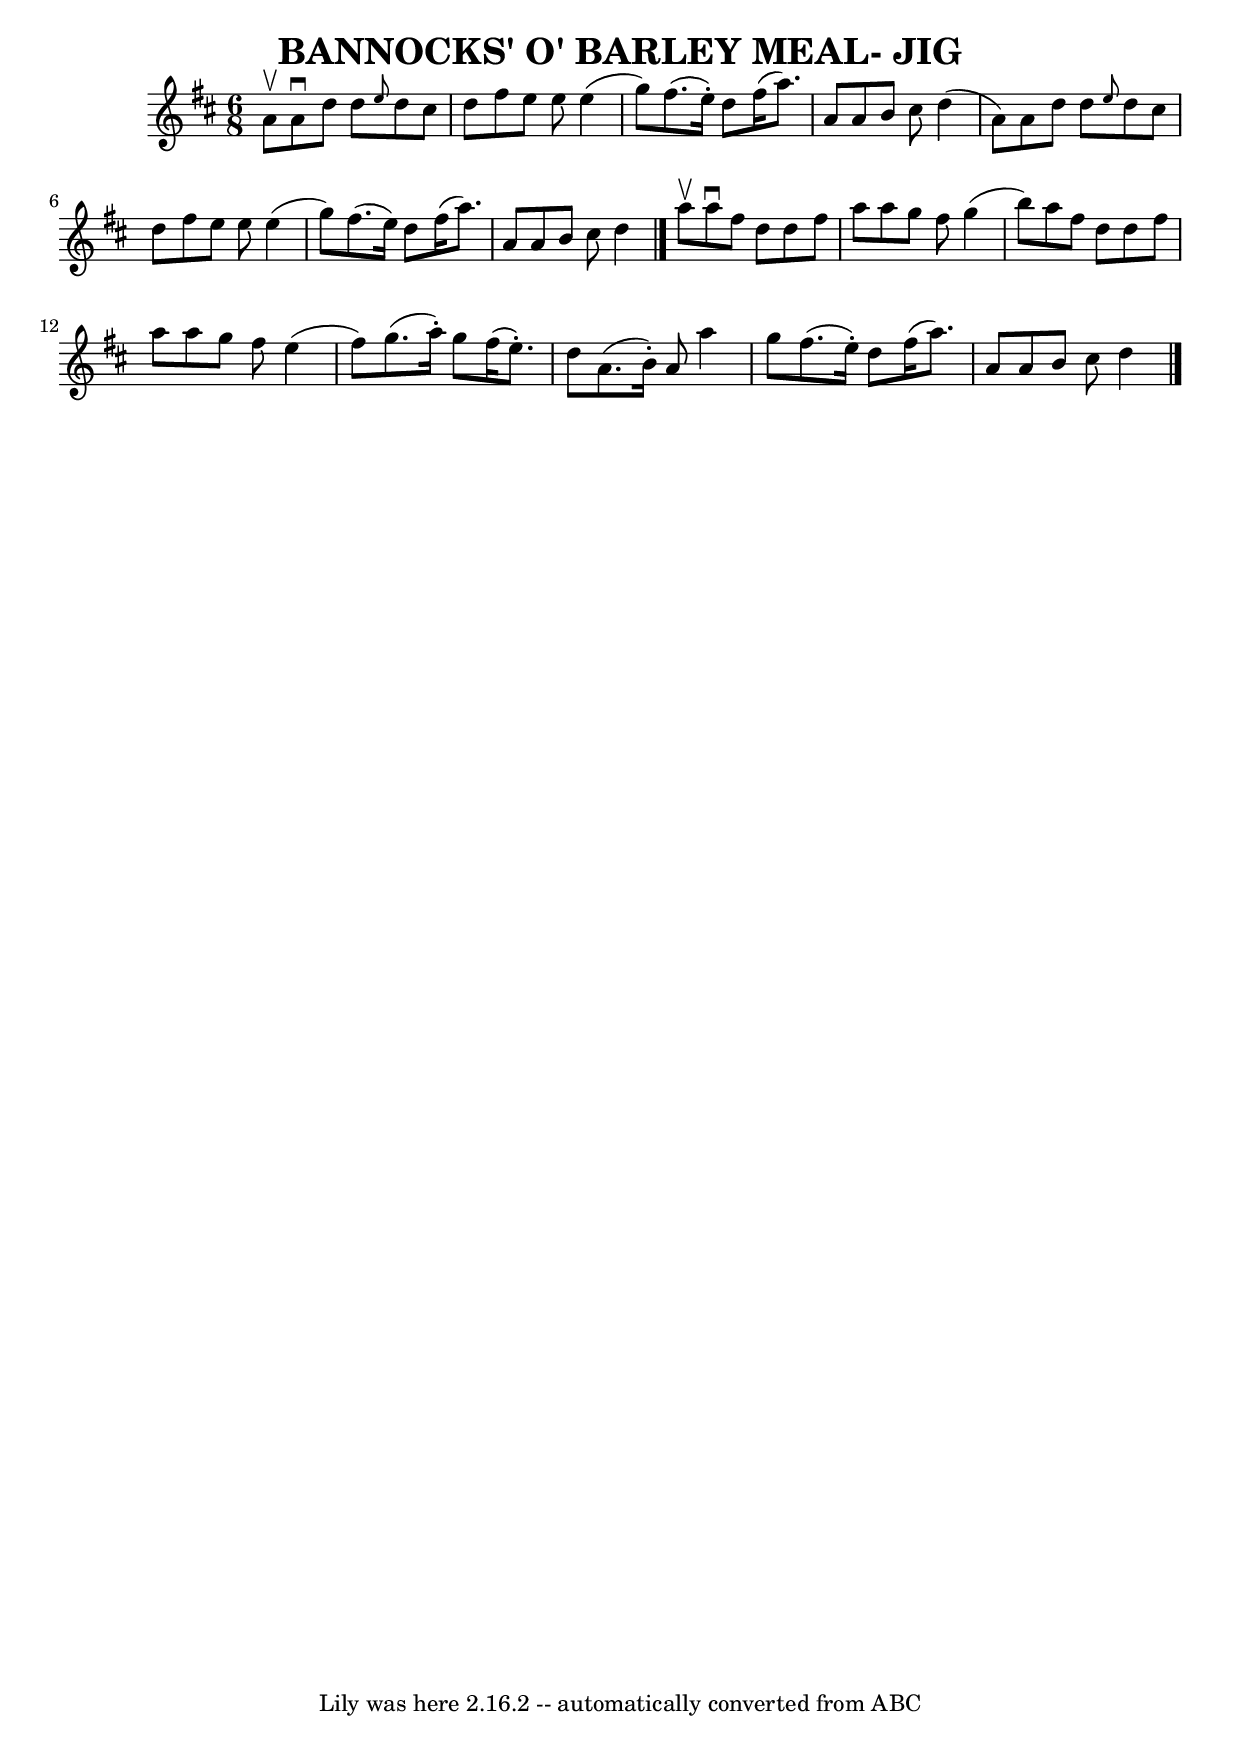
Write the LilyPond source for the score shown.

\version "2.7.40"
\include "Mammoth.ily"
\header {
	%% book = "Ryan's Mammoth Collection of Fiddle Tunes"
	crossRefNumber = "1"
	footnotes = ""
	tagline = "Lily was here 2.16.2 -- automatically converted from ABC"
	title = "BANNOCKS' O' BARLEY MEAL- JIG"
}
voicedefault =  {
\set Score.defaultBarType = "empty"

\time 6/8 \key d \major a'8^\upbow       |
 a'8^\downbow d''8    
d''8  \grace { e''8  } d''8 cis''8 d''8    |
 fis''8 e''8 
 e''8 e''4 (g''8)   |
 fis''8. (e''16 -.) d''8    
fis''16 (a''8.) a'8    |
 a'8 b'8 cis''8 d''4 (a'8  
-)       |
 a'8 d''8 d''8  \grace { e''8  } d''8 cis''8   
 d''8    |
 fis''8 e''8 e''8 e''4 (g''8)   |
   
fis''8. (e''16) d''8 fis''16 (a''8.) a'8    |
 a'8   
 b'8 cis''8 d''4    \bar "|." a''8^\upbow       |
 a''8 
^\downbow fis''8 d''8 d''8 fis''8 a''8    |
 a''8 g''8 
 fis''8 g''4 (b''8)   |
 a''8 fis''8 d''8 d''8    
fis''8 a''8    |
 a''8 g''8 fis''8 e''4 (fis''8)      
 |
 g''8. (a''16 -.) g''8 fis''16 (e''8. -.) d''8    
|
 a'8. (b'16 -.) a'8 a''4 g''8    |
 fis''8. (
e''16 -.) d''8 fis''16 (a''8.) a'8    |
 a'8 b'8    
cis''8 d''4    \bar "|."   
}

\score{
    <<

	\context Staff="default"
	{
	    \voicedefault 
	}

    >>
	\layout {
	}
	\midi {}
}
